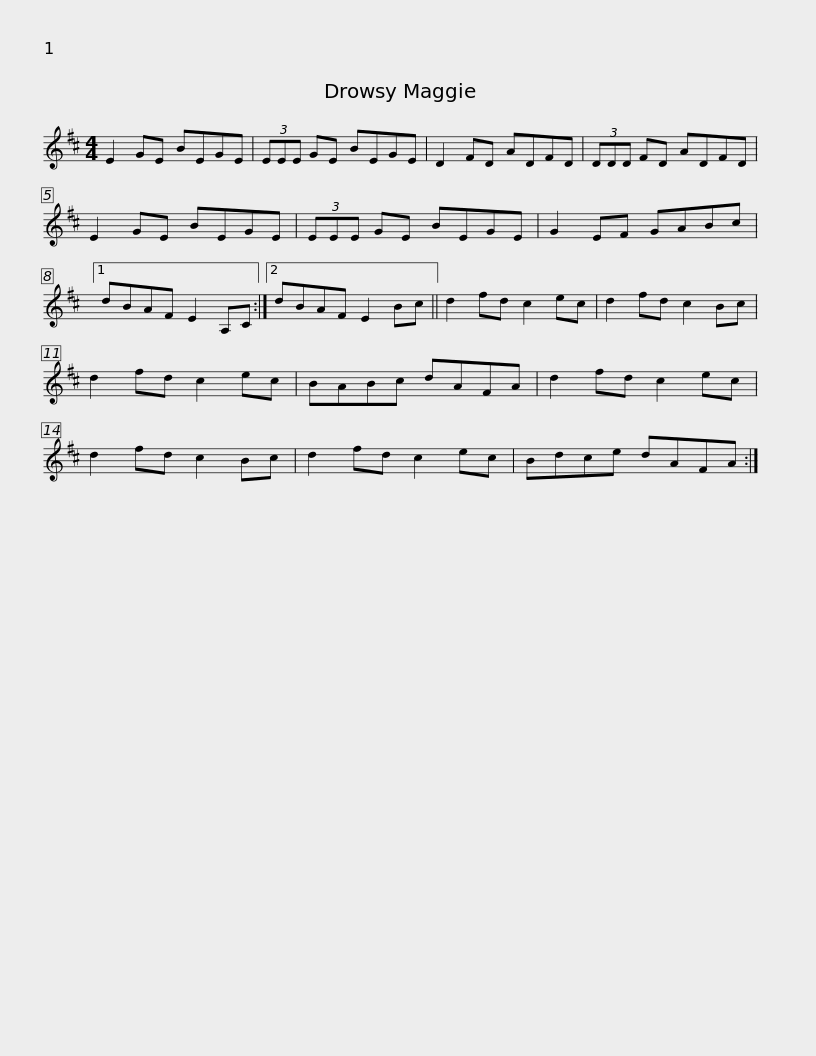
X:1
L:1/8
M:4/4
I:linebreak $
K:D
V:1 treble
V:1
 E2 GE BEGE | (3EEE GE BEGE | D2 FD ADFD | (3DDD FD ADFD | E2 GE BEGE |$ %5
 (3EEE GE BEGE | G2 EF GABc |1 dBAF E2 A,C :|2 dBAF E2 Bc || d2 fd c2 ec | %10
 d2 fd c2 Bc |$ d2 fd c2 ec | BABc dAFA | d2 fd c2 ec | d2 fd c2 Bc | %15
 d2 fd c2 ec | Bdce dAFA :| %17
